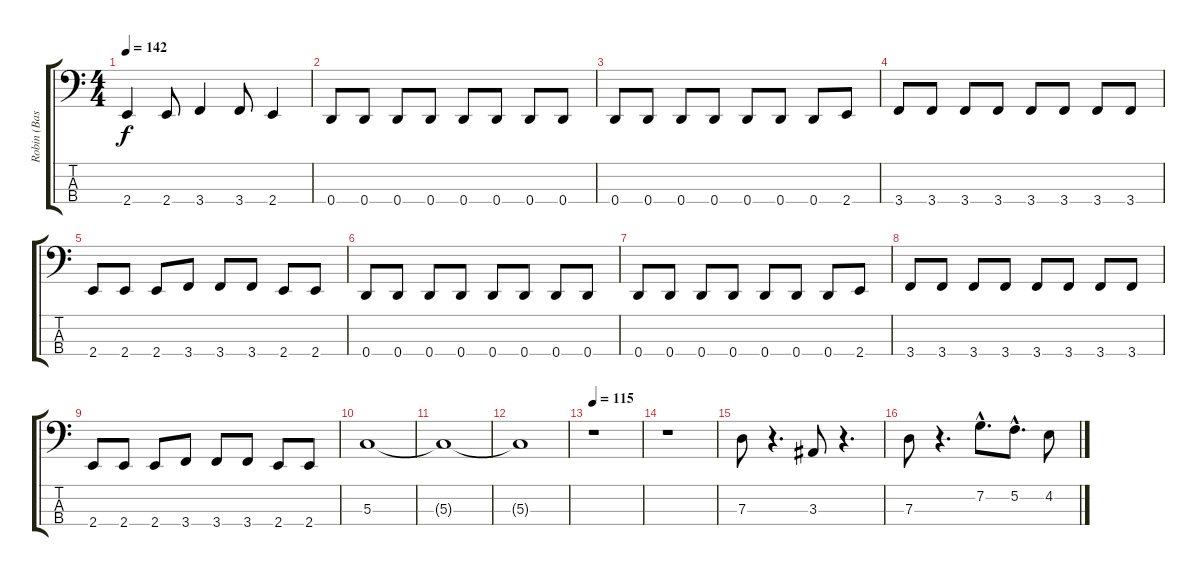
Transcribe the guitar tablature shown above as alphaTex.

\track ("Robin (Bass)" "Robin (Bas") {instrument electricbasspick}
\staff {score tabs}
\tuning (F2 C2 G1 D1) {hide}
\ts (4 4)
\tempo 142
\clef f4
\ks c
2.4.4{dy f} 2.4.8 3.4.4 3.4.8 2.4.4 |
0.4.8 0.4.8 0.4.8 0.4.8 0.4.8 0.4.8 0.4.8 0.4.8 |
0.4.8 0.4.8 0.4.8 0.4.8 0.4.8 0.4.8 0.4.8 2.4.8 |
3.4.8 3.4.8 3.4.8 3.4.8 3.4.8 3.4.8 3.4.8 3.4.8 |
2.4.8 2.4.8 2.4.8 3.4.8 3.4.8 3.4.8 2.4.8 2.4.8 |
0.4.8 0.4.8 0.4.8 0.4.8 0.4.8 0.4.8 0.4.8 0.4.8 |
0.4.8 0.4.8 0.4.8 0.4.8 0.4.8 0.4.8 0.4.8 2.4.8 |
3.4.8 3.4.8 3.4.8 3.4.8 3.4.8 3.4.8 3.4.8 3.4.8 |
2.4.8 2.4.8 2.4.8 3.4.8 3.4.8 3.4.8 2.4.8 2.4.8 |
5.3.1 |
5.3{t}.1 |
5.3{t}.1 |
\tempo 115
r.1 |
r.1 |
7.3.8 r.4{d} 3.3.8 r.4{d} |
7.3.8 r.4{d} 7.2{hac}.8{d} 5.2{hac}.8{d} 4.2.8
